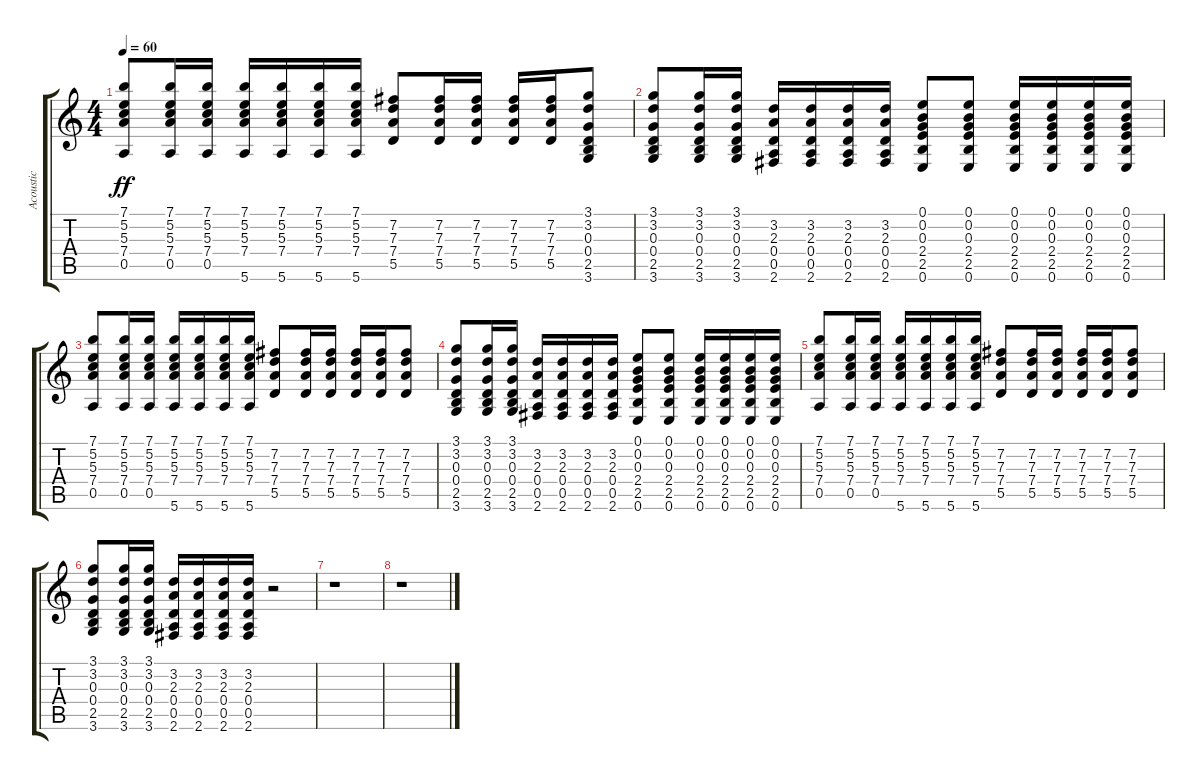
\track ("Acoustic" "Acoustic") {instrument acousticguitarsteel}
\staff {score tabs}
\tuning (E4 B3 G3 D3 A2 E2) {hide}
\ts (4 4)
\tempo 60
\clef g2
\ks c
(7.1 5.2 5.3 7.4 0.5).8{dy ff} (7.1 5.2 5.3 7.4 0.5).16 (7.1 5.2 5.3 7.4 0.5).16 (7.1 5.2 5.3 7.4 5.6).16 (7.1 5.2 5.3 7.4 5.6).16 (7.1 5.2 5.3 7.4 5.6).16 (7.1 5.2 5.3 7.4 5.6).16 (7.2 7.3 7.4 5.5).8 (7.2 7.3 7.4 5.5).16 (7.2 7.3 7.4 5.5).16 (7.2 7.3 7.4 5.5).16 (7.2 7.3 7.4 5.5).16 (3.1 3.2 0.3 0.4 2.5 3.6).8 |
(3.1 3.2 0.3 0.4 2.5 3.6).8 (3.1 3.2 0.3 0.4 2.5 3.6).16 (3.1 3.2 0.3 0.4 2.5 3.6).16 (3.2 2.3 0.4 0.5 2.6).16 (3.2 2.3 0.4 0.5 2.6).16 (3.2 2.3 0.4 0.5 2.6).16 (3.2 2.3 0.4 0.5 2.6).16 (0.1 0.2 0.3 2.4 2.5 0.6).8 (0.1 0.2 0.3 2.4 2.5 0.6).8 (0.1 0.2 0.3 2.4 2.5 0.6).16 (0.1 0.2 0.3 2.4 2.5 0.6).16 (0.1 0.2 0.3 2.4 2.5 0.6).16 (0.1 0.2 0.3 2.4 2.5 0.6).16 |
(7.1 5.2 5.3 7.4 0.5).8 (7.1 5.2 5.3 7.4 0.5).16 (7.1 5.2 5.3 7.4 0.5).16 (7.1 5.2 5.3 7.4 5.6).16 (7.1 5.2 5.3 7.4 5.6).16 (7.1 5.2 5.3 7.4 5.6).16 (7.1 5.2 5.3 7.4 5.6).16 (7.2 7.3 7.4 5.5).8 (7.2 7.3 7.4 5.5).16 (7.2 7.3 7.4 5.5).16 (7.2 7.3 7.4 5.5).16 (7.2 7.3 7.4 5.5).16 (7.2 7.3 7.4 5.5).8 |
(3.1 3.2 0.3 0.4 2.5 3.6).8 (3.1 3.2 0.3 0.4 2.5 3.6).16 (3.1 3.2 0.3 0.4 2.5 3.6).16 (3.2 2.3 0.4 0.5 2.6).16 (3.2 2.3 0.4 0.5 2.6).16 (3.2 2.3 0.4 0.5 2.6).16 (3.2 2.3 0.4 0.5 2.6).16 (0.1 0.2 0.3 2.4 2.5 0.6).8 (0.1 0.2 0.3 2.4 2.5 0.6).8 (0.1 0.2 0.3 2.4 2.5 0.6).16 (0.1 0.2 0.3 2.4 2.5 0.6).16 (0.1 0.2 0.3 2.4 2.5 0.6).16 (0.1 0.2 0.3 2.4 2.5 0.6).16 |
(7.1 5.2 5.3 7.4 0.5).8 (7.1 5.2 5.3 7.4 0.5).16 (7.1 5.2 5.3 7.4 0.5).16 (7.1 5.2 5.3 7.4 5.6).16 (7.1 5.2 5.3 7.4 5.6).16 (7.1 5.2 5.3 7.4 5.6).16 (7.1 5.2 5.3 7.4 5.6).16 (7.2 7.3 7.4 5.5).8 (7.2 7.3 7.4 5.5).16 (7.2 7.3 7.4 5.5).16 (7.2 7.3 7.4 5.5).16 (7.2 7.3 7.4 5.5).16 (7.2 7.3 7.4 5.5).8 |
(3.1 3.2 0.3 0.4 2.5 3.6).8 (3.1 3.2 0.3 0.4 2.5 3.6).16 (3.1 3.2 0.3 0.4 2.5 3.6).16 (3.2 2.3 0.4 0.5 2.6).16 (3.2 2.3 0.4 0.5 2.6).16 (3.2 2.3 0.4 0.5 2.6).16 (3.2 2.3 0.4 0.5 2.6).16 r.2 |
r.1 |
r.1
